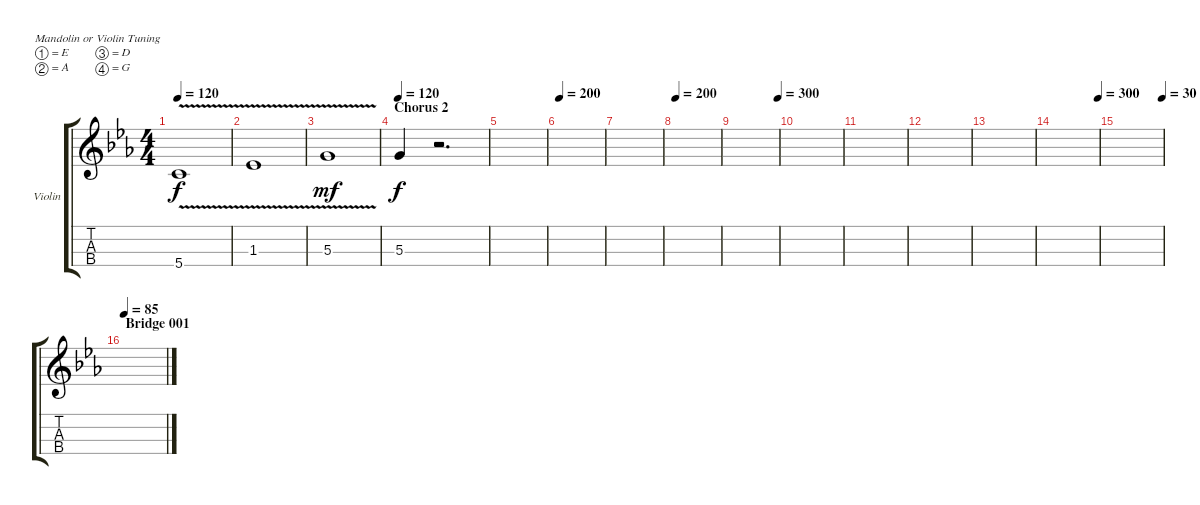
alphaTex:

\bracketExtendMode groupsimilarinstruments
\firstSystemTrackNameOrientation horizontal
\otherSystemsTrackNameOrientation horizontal
\track ("violin 2 (Igor Gorelik)" "Violin") {instrument violin}
\staff {score tabs}
\tuning (E5 A4 D4 G3)
\ts (4 4)
\tempo 120
\clef g2
\scale
0.333333
\ks cminor
5.4{v t}.1{dy f} |
\scale
0.333333 1.3{v}.1 |
\scale
0.333333 5.3{v}.1{dy mf} |
\section ("" "Chorus 2")
\tempo 120
\scale
0.333333 5.3.4{dy f} r.2{d} |
\scale
0.333333 |
\tempo 200
\scale
0.333333 |
\scale
0.333333 |
\tempo 200
\scale
0.333333 |
\tempo (300 1)
\scale
0.333333 |
\scale
0.333333 |
\scale
0.333333 |
\scale
0.333333 |
\scale
0.333333 |
\tempo (300 1)
|
\tempo (30 1)
\scale
0.333333 |
\section ("" "Bridge 001")
\tempo 85
\scale
0.333333
